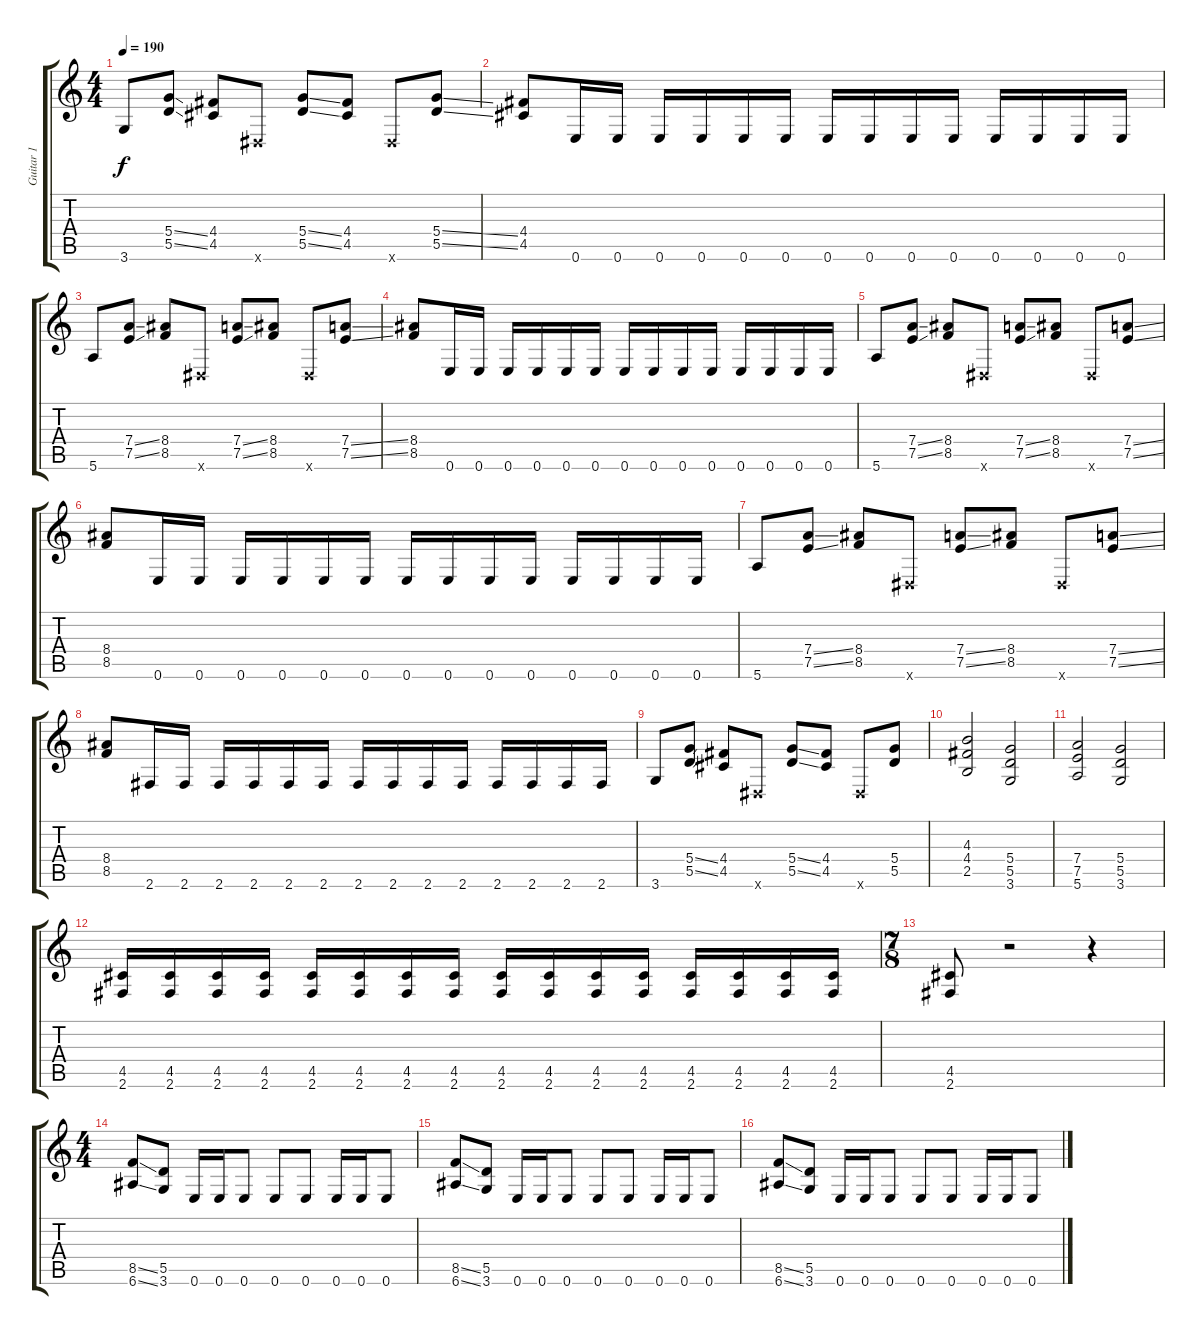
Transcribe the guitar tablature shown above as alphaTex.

\track ("Guitar 1" "Guitar 1") {instrument distortionguitar}
\staff {score tabs}
\tuning (E4 B3 G3 D3 A2 E2) {hide}
\ts (4 4)
\tempo 190
\clef g2
\ks c
3.6.8{dy f} (5.4{ss} 5.5{ss}).8 (4.4 4.5).8 -1.6{x}.8 (5.4{ss} 5.5{ss}).8 (4.4 4.5).8 -1.6{x}.8 (5.4{ss} 5.5{ss}).8 |
(4.4 4.5).8 0.6.16 0.6.16 0.6.16 0.6.16 0.6.16 0.6.16 0.6.16 0.6.16 0.6.16 0.6.16 0.6.16 0.6.16 0.6.16 0.6.16 |
5.6.8 (7.4{ss} 7.5{ss}).8 (8.4 8.5).8 -1.6{x}.8 (7.4{ss} 7.5{ss}).8 (8.4 8.5).8 -1.6{x}.8 (7.4{ss} 7.5{ss}).8 |
(8.4 8.5).8 0.6.16 0.6.16 0.6.16 0.6.16 0.6.16 0.6.16 0.6.16 0.6.16 0.6.16 0.6.16 0.6.16 0.6.16 0.6.16 0.6.16 |
5.6.8 (7.4{ss} 7.5{ss}).8 (8.4 8.5).8 -1.6{x}.8 (7.4{ss} 7.5{ss}).8 (8.4 8.5).8 -1.6{x}.8 (7.4{ss} 7.5{ss}).8 |
(8.4 8.5).8 0.6.16 0.6.16 0.6.16 0.6.16 0.6.16 0.6.16 0.6.16 0.6.16 0.6.16 0.6.16 0.6.16 0.6.16 0.6.16 0.6.16 |
5.6.8 (7.4{ss} 7.5{ss}).8 (8.4 8.5).8 -1.6{x}.8 (7.4{ss} 7.5{ss}).8 (8.4 8.5).8 -1.6{x}.8 (7.4{ss} 7.5{ss}).8 |
(8.4 8.5).8 2.6.16 2.6.16 2.6.16 2.6.16 2.6.16 2.6.16 2.6.16 2.6.16 2.6.16 2.6.16 2.6.16 2.6.16 2.6.16 2.6.16 |
3.6.8 (5.4{ss} 5.5{ss}).8 (4.4 4.5).8 -1.6{x}.8 (5.4{ss} 5.5{ss}).8 (4.4 4.5).8 -1.6{x}.8 (5.4 5.5).8 |
(4.3 4.4 2.5).2 (5.4 5.5 3.6).2 |
(7.4 7.5 5.6).2 (5.4 5.5 3.6).2 |
(4.5 2.6).16 (4.5 2.6).16 (4.5 2.6).16 (4.5 2.6).16 (4.5 2.6).16 (4.5 2.6).16 (4.5 2.6).16 (4.5 2.6).16 (4.5 2.6).16 (4.5 2.6).16 (4.5 2.6).16 (4.5 2.6).16 (4.5 2.6).16 (4.5 2.6).16 (4.5 2.6).16 (4.5 2.6).16 |
\ts (7 8)
(4.5 2.6).8 r.2 r.4 |
\ts (4 4)
(8.5{ss} 6.6{ss}).8 (5.5 3.6).8 0.6.16 0.6.16 0.6.8 0.6.8 0.6.8 0.6.16 0.6.16 0.6.8 |
(8.5{ss} 6.6{ss}).8 (5.5 3.6).8 0.6.16 0.6.16 0.6.8 0.6.8 0.6.8 0.6.16 0.6.16 0.6.8 |
(8.5{ss} 6.6{ss}).8 (5.5 3.6).8 0.6.16 0.6.16 0.6.8 0.6.8 0.6.8 0.6.16 0.6.16 0.6.8
